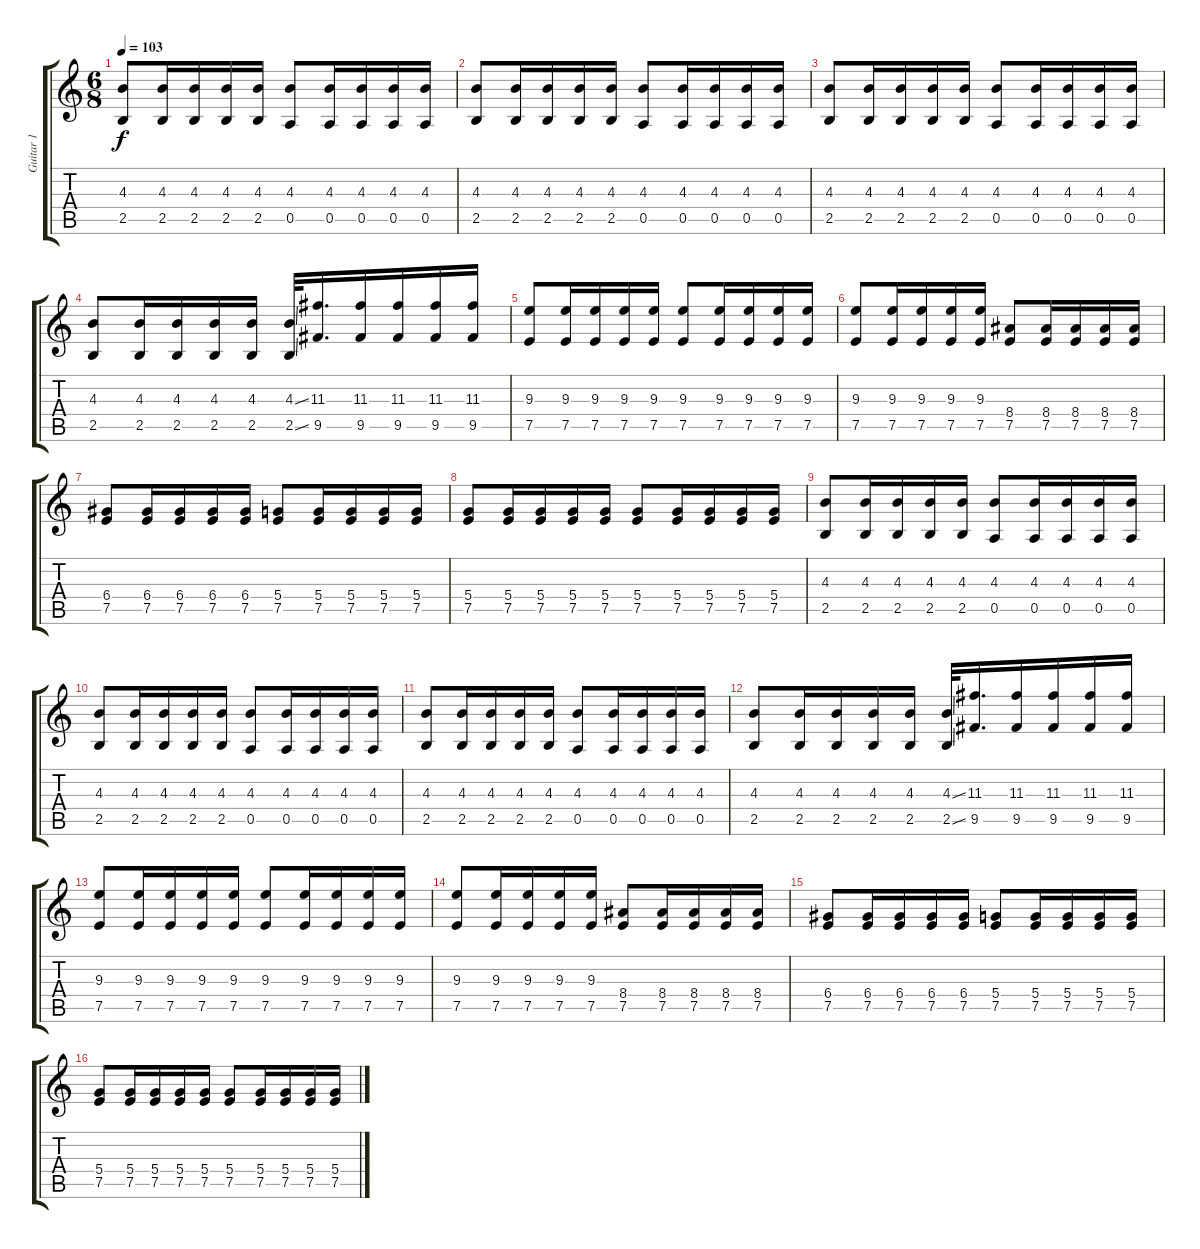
\track ("Guitar 1" "Guitar 1") {instrument distortionguitar}
\staff {score tabs}
\tuning (E4 B3 G3 D3 A2 E2) {hide}
\ts (6 8)
\tempo 103
\clef g2
\ks c
(4.3 2.5).8{dy f volume 16 balance 0 instrument distortionguitar} (4.3 2.5).16 (4.3 2.5).16 (4.3 2.5).16 (4.3 2.5).16 (4.3 0.5).8 (4.3 0.5).16 (4.3 0.5).16 (4.3 0.5).16 (4.3 0.5).16 |
(4.3 2.5).8 (4.3 2.5).16 (4.3 2.5).16 (4.3 2.5).16 (4.3 2.5).16 (4.3 0.5).8 (4.3 0.5).16 (4.3 0.5).16 (4.3 0.5).16 (4.3 0.5).16 |
(4.3 2.5).8 (4.3 2.5).16 (4.3 2.5).16 (4.3 2.5).16 (4.3 2.5).16 (4.3 0.5).8 (4.3 0.5).16 (4.3 0.5).16 (4.3 0.5).16 (4.3 0.5).16 |
(4.3 2.5).8 (4.3 2.5).16 (4.3 2.5).16 (4.3 2.5).16 (4.3 2.5).16 (4.3{ss} 2.5{ss}).32 (11.3 9.5).16{d} (11.3 9.5).16 (11.3 9.5).16 (11.3 9.5).16 (11.3 9.5).16 |
(9.3 7.5).8 (9.3 7.5).16 (9.3 7.5).16 (9.3 7.5).16 (9.3 7.5).16 (9.3 7.5).8 (9.3 7.5).16 (9.3 7.5).16 (9.3 7.5).16 (9.3 7.5).16 |
(9.3 7.5).8 (9.3 7.5).16 (9.3 7.5).16 (9.3 7.5).16 (9.3 7.5).16 (8.4 7.5).8 (8.4 7.5).16 (8.4 7.5).16 (8.4 7.5).16 (8.4 7.5).16 |
(6.4 7.5).8 (6.4 7.5).16 (6.4 7.5).16 (6.4 7.5).16 (6.4 7.5).16 (5.4 7.5).8 (5.4 7.5).16 (5.4 7.5).16 (5.4 7.5).16 (5.4 7.5).16 |
(5.4 7.5).8 (5.4 7.5).16 (5.4 7.5).16 (5.4 7.5).16 (5.4 7.5).16 (5.4 7.5).8 (5.4 7.5).16 (5.4 7.5).16 (5.4 7.5).16 (5.4 7.5).16 |
(4.3 2.5).8 (4.3 2.5).16 (4.3 2.5).16 (4.3 2.5).16 (4.3 2.5).16 (4.3 0.5).8 (4.3 0.5).16 (4.3 0.5).16 (4.3 0.5).16 (4.3 0.5).16 |
(4.3 2.5).8 (4.3 2.5).16 (4.3 2.5).16 (4.3 2.5).16 (4.3 2.5).16 (4.3 0.5).8 (4.3 0.5).16 (4.3 0.5).16 (4.3 0.5).16 (4.3 0.5).16 |
(4.3 2.5).8 (4.3 2.5).16 (4.3 2.5).16 (4.3 2.5).16 (4.3 2.5).16 (4.3 0.5).8 (4.3 0.5).16 (4.3 0.5).16 (4.3 0.5).16 (4.3 0.5).16 |
(4.3 2.5).8 (4.3 2.5).16 (4.3 2.5).16 (4.3 2.5).16 (4.3 2.5).16 (4.3{ss} 2.5{ss}).32 (11.3 9.5).16{d} (11.3 9.5).16 (11.3 9.5).16 (11.3 9.5).16 (11.3 9.5).16 |
(9.3 7.5).8 (9.3 7.5).16 (9.3 7.5).16 (9.3 7.5).16 (9.3 7.5).16 (9.3 7.5).8 (9.3 7.5).16 (9.3 7.5).16 (9.3 7.5).16 (9.3 7.5).16 |
(9.3 7.5).8 (9.3 7.5).16 (9.3 7.5).16 (9.3 7.5).16 (9.3 7.5).16 (8.4 7.5).8 (8.4 7.5).16 (8.4 7.5).16 (8.4 7.5).16 (8.4 7.5).16 |
(6.4 7.5).8 (6.4 7.5).16 (6.4 7.5).16 (6.4 7.5).16 (6.4 7.5).16 (5.4 7.5).8 (5.4 7.5).16 (5.4 7.5).16 (5.4 7.5).16 (5.4 7.5).16 |
(5.4 7.5).8 (5.4 7.5).16 (5.4 7.5).16 (5.4 7.5).16 (5.4 7.5).16 (5.4 7.5).8 (5.4 7.5).16 (5.4 7.5).16 (5.4 7.5).16 (5.4 7.5).16
